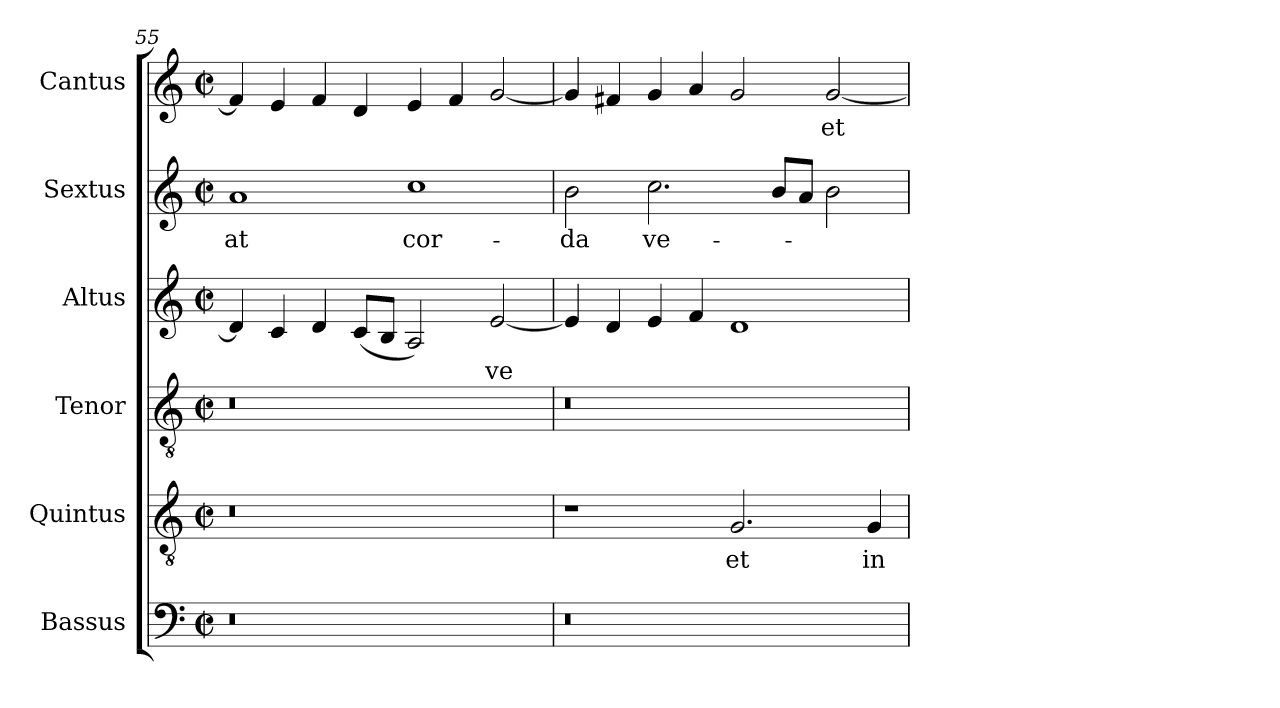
**kern	**kern	**text	**kern	**kern	**text	**kern	**text	**kern	**text
*part6	*part5	*part5	*part4	*part3	*part3	*part2	*part2	*part1	*part1
*staff6	*staff5	*staff5	*staff4	*staff3	*staff3	*staff2	*staff2	*staff1	*staff1
*I"Bassus	*I"Quintus	*	*I"Tenor	*I"Altus	*	*I"Sextus	*	*I"Cantus	*
*clefF4	*clefGv2	*	*clefGv2	*clefG2	*	*clefG2	*	*clefG2	*
*M2/2	*M2/2	*	*M2/2	*M2/2	*	*M2/2	*	*M2/2	*
*met(c|)	*met(c|)	*	*met(c|)	*met(c|)	*	*met(c|)	*	*met(c|)	*
=55	=55	=55	=55	=55	=55	=55	=55	=55	=55
!	!	!	!	!	!	!	!LO:LY:b:cj	!	!
0r	0r	.	0r	4d/]	.	1a	-at	4f/]	.
.	.	.	.	4c/	.	.	.	4e/	.
.	.	.	.	4d/	.	.	.	4f/	.
.	.	.	.	(<8c/L	.	.	.	4d/	.
.	.	.	.	8B/J	.	.	.	.	.
!	!	!	!	!	!	!	!LO:LY:b:cj	!	!
.	.	.	.	2A/)	.	1cc	cor-	4e/	.
.	.	.	.	.	.	.	.	4f/	.
!	!	!	!	!	!LO:LY:b:cj	!	!	!	!
.	.	.	.	[<2e/	ve	.	.	[<2g/	.
=56	=56	=56	=56	=56	=56	=56	=56	=56	=56
!	!	!	!	!	!	!	!LO:LY:b:cj	!	!
0r	1r	.	0r	4e/]	.	2b\	-da	4g/]	.
.	.	.	.	4d/	.	.	.	4f#X/	.
!	!	!	!	!	!	!	!LO:LY:b:cj	!	!
.	.	.	.	4e/	.	2.cc\	ve-	4g/	.
.	.	.	.	4f/	.	.	.	4a/	.
!	!	!LO:LY:b:cj	!	!	!	!	!	!	!
.	2.G/	et	.	1d	.	.	.	2g/	.
.	.	.	.	.	.	8b/L	.	.	.
.	.	.	.	.	.	8a/J	.	.	.
!	!	!	!	!	!	!	!	!	!LO:LY:b:cj
.	.	.	.	.	.	2b\	.	[<2g/	et
!	!	!LO:LY:b:cj	!	!	!	!	!	!	!
.	4G/	in	.	.	.	.	.	.	.
=	=	=	=	=	=	=	=	=	=
*-	*-	*-	*-	*-	*-	*-	*-	*-	*-
